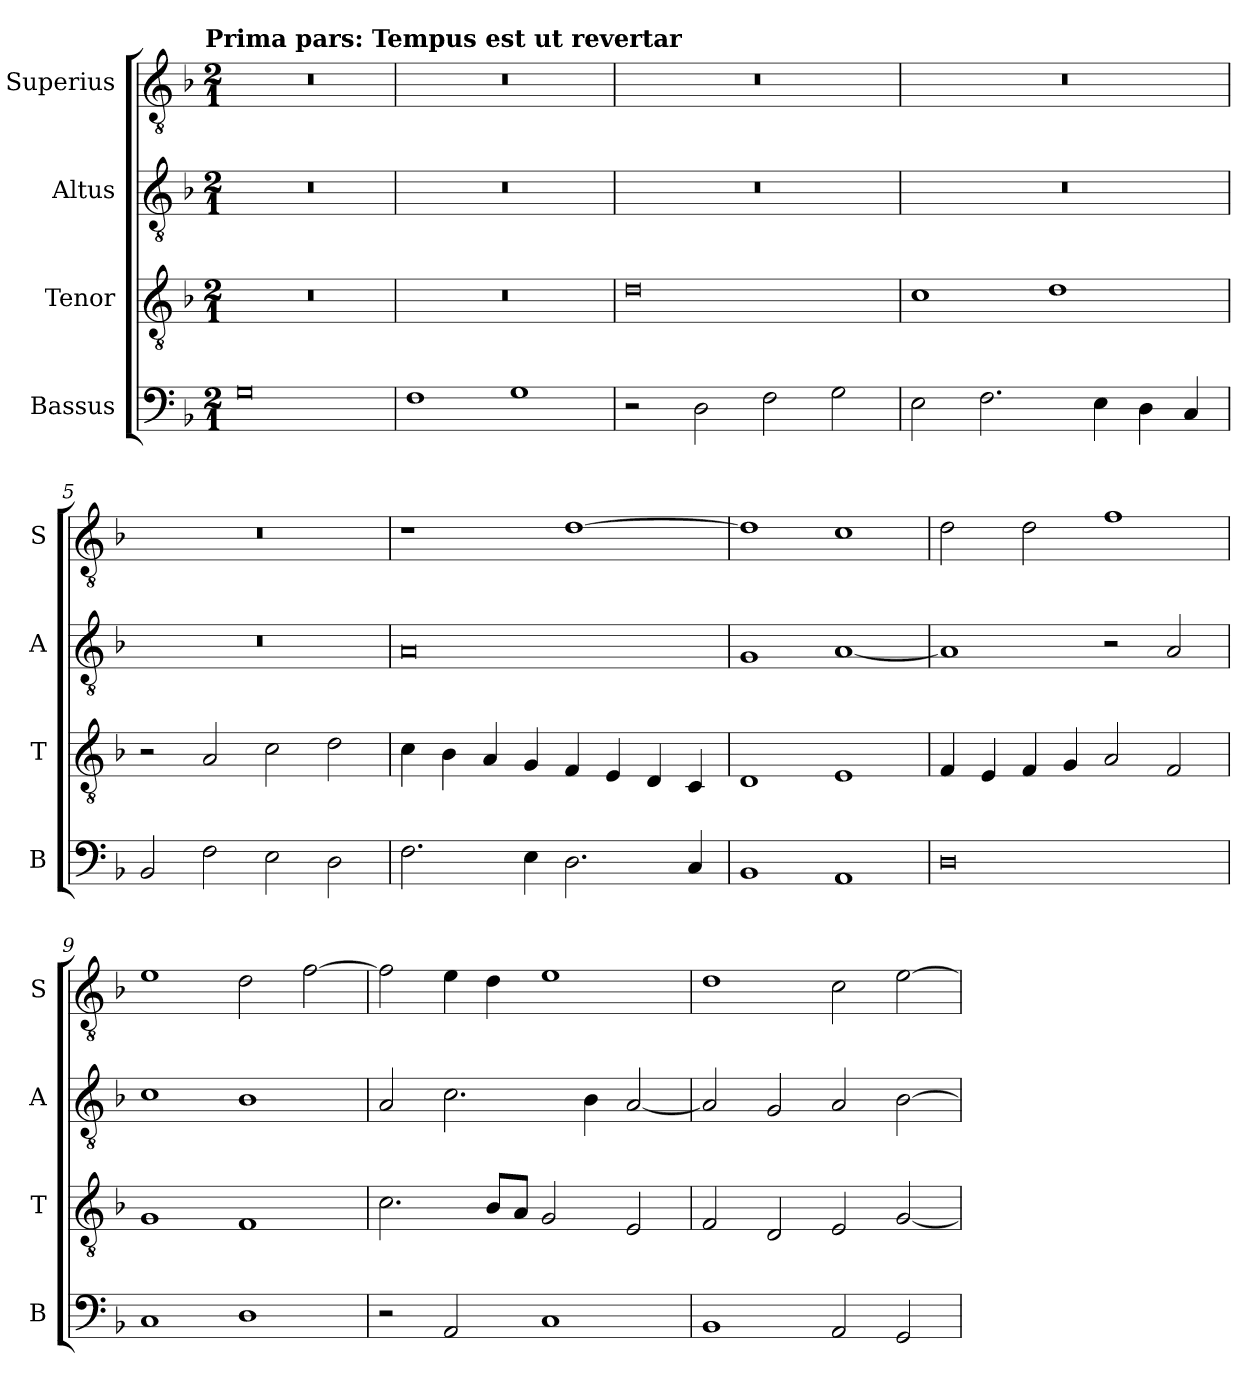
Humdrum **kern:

**kern	**kern	**kern	**kern
*part4	*part3	*part2	*part1
*staff4	*staff3	*staff2	*staff1
*I"Bassus	*I"Tenor	*I"Altus	*I"Superius
*I'B	*I'T	*I'A	*I'S
*clefF4	*clefGv2	*clefGv2	*clefGv2
*k[b-]	*k[b-]	*k[b-]	*k[b-]
*F:	*F:	*F:	*F:
!!LO:TX:omd:t=Prima pars&colon; Tempus est ut revertar
*M2/1	*M2/1	*M2/1	*M2/1
=1	=1	=1	=1
0G	0r	0r	0r
=2	=2	=2	=2
1F	0r	0r	0r
1G	.	.	.
=3	=3	=3	=3
2r	0d	0r	0r
2D	.	.	.
2F	.	.	.
2G	.	.	.
=4	=4	=4	=4
2E	1c	0r	0r
2.F	.	.	.
.	1d	.	.
4E	.	.	.
4D	.	.	.
4C	.	.	.
=5	=5	=5	=5
2BB-	2r	0r	0r
2F	2A	.	.
2E	2c	.	.
2D	2d	.	.
=6	=6	=6	=6
2.F	4c	0A	1r
.	4B-	.	.
.	4A	.	.
4E	4G	.	.
2.D	4F	.	[1d
.	4E	.	.
.	4D	.	.
4C	4C	.	.
=7	=7	=7	=7
1BB-	1D	1G	1d]
1AA	1E	[1A	1c
=8	=8	=8	=8
0D	4F	1A]	2d
.	4E	.	.
.	4F	.	2d
.	4G	.	.
.	2A	2r	1f
.	2F	2A	.
=9	=9	=9	=9
1C	1G	1c	1e
1D	1F	1B-	2d
.	.	.	[2f
=10	=10	=10	=10
2r	2.c	2A	2f]
2AA	.	2.c	4e
.	8B-L	.	4d
.	8AJ	.	.
1C	2G	.	1e
.	.	4B-	.
.	2E	[2A	.
=11	=11	=11	=11
1BB-	2F	2A]	1d
.	2D	2G	.
2AA	2E	2A	2c
2GG	[2G	[2B-	[2e
=	=	=	=
*-	*-	*-	*-
